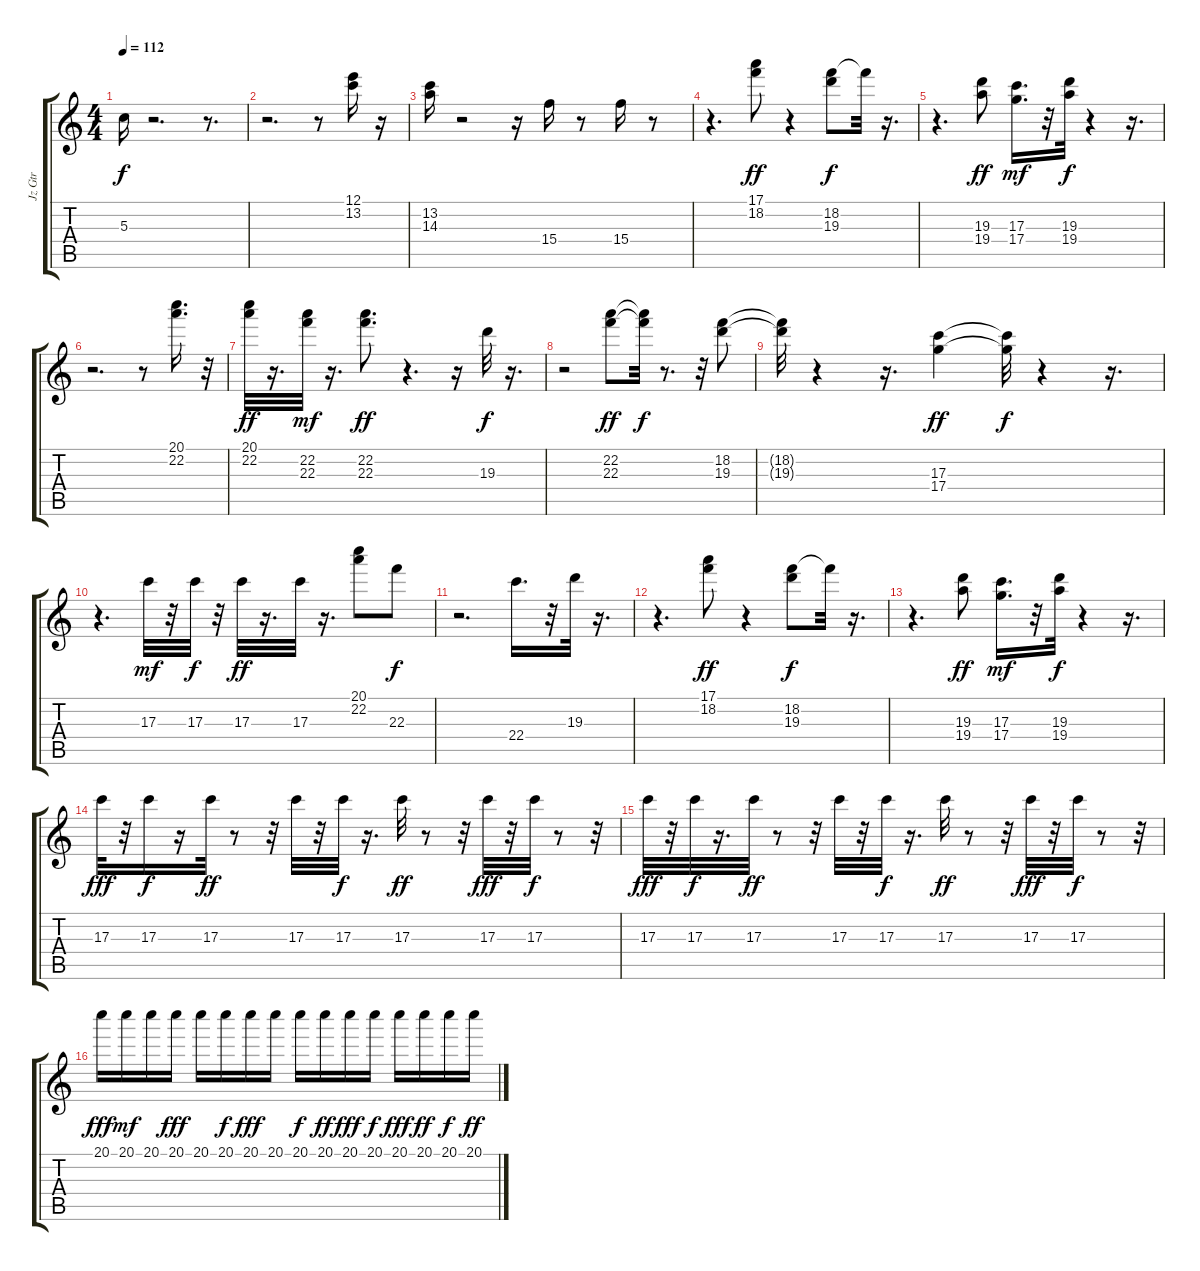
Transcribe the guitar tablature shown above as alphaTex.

\track ("Jz Gtr" "Jz Gtr") {instrument electricguitarjazz}
\staff {score tabs}
\tuning (E4 B3 G3 D3 A2 E2) {hide}
\ts (4 4)
\tempo 112
\clef g2
\ks c
5.3.16{dy f} r.2{d} r.8{d} |
r.2{d} r.8 (12.1 13.2).16 r.16 |
(13.2 14.3).16 r.2 r.16 15.4.16 r.8 15.4.16 r.8 |
r.4{d} (17.1 18.2).8{dy ff} r.4 (18.2 19.3).8{dy f} 18.2{t}.32 r.16{d} |
r.4{d} (19.3 19.4).8{dy ff} (17.3 17.4).16{d dy mf} r.32 (19.3 19.4).32{dy f} r.4 r.16{d} |
r.2{d} r.8 (20.1 22.2).16{d} r.32 |
(20.1 22.2).32{dy ff} r.16{d} (22.2 22.3).32{dy mf} r.16{d} (22.2 22.3).8{d dy ff} r.4{d} r.16 19.3.32{dy f} r.16{d} |
r.2 (22.2 22.3).8{dy ff} (22.2{t} 22.3{t}).32{dy f} r.8{d} r.32 (18.2 19.3).8 |
(18.2{t} 19.3{t}).32 r.4 r.16{d} (17.3 17.4).4{dy ff} (17.3{t} 17.4{t}).32{dy f} r.4 r.16{d} |
r.4{d} 17.3.32{dy mf} r.32 17.3.32{dy f} r.32 17.3.32{dy ff} r.16{d} 17.3.32 r.16{d} (20.1 22.2).8 22.3.8{dy f} |
r.2{d} 22.4.16{d} r.32 19.3.32 r.16{d} |
r.4{d} (17.1 18.2).8{dy ff} r.4 (18.2 19.3).8{dy f} 18.2{t}.32 r.16{d} |
r.4{d} (19.3 19.4).8{dy ff} (17.3 17.4).16{d dy mf} r.32 (19.3 19.4).32{dy f} r.4 r.16{d} |
17.3.32{dy fff} r.32 17.3.16{dy f} r.16 17.3.32{dy ff} r.8 r.32 17.3.32 r.32 17.3.32{dy f} r.16{d} 17.3.32{dy ff} r.8 r.32 17.3.32{dy fff} r.32 17.3.32{dy f} r.8 r.32 |
17.3.32{dy fff} r.32 17.3.32{dy f} r.16{d} 17.3.32{dy ff} r.8 r.32 17.3.32 r.32 17.3.32{dy f} r.16{d} 17.3.32{dy ff} r.8 r.32 17.3.32{dy fff} r.32 17.3.32{dy f} r.8 r.32 |
20.1.16{dy fff} 20.1.16{dy mf} 20.1.16 20.1.16{dy fff} 20.1.16 20.1.16{dy f} 20.1.16{dy fff} 20.1.16 20.1.16{dy f} 20.1.16{dy ff} 20.1.16{dy fff} 20.1.16{dy f} 20.1.16{dy fff} 20.1.16{dy ff} 20.1.16{dy f} 20.1.16{dy ff}
